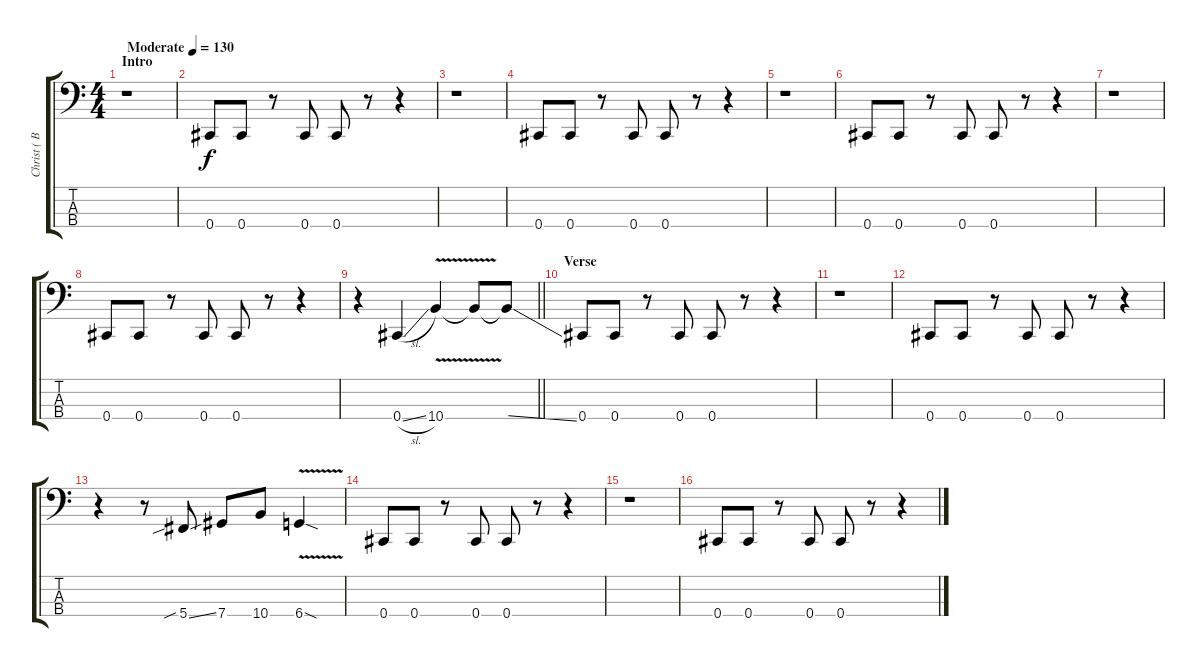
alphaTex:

\track ("Christ ( Bass )" "Christ ( B") {instrument slapbass1}
\staff {score tabs}
\tuning (Gb2 Db2 Ab1 Db1) {hide}
\ts (4 4)
\section ("" "Intro")
\tempo (130 "Moderate")
\clef f4
\ks c
r.1{dy f instrument slapbass1} |
0.4.8 0.4.8 r.8 0.4.8 0.4.8 r.8 r.4 |
r.1 |
0.4.8 0.4.8 r.8 0.4.8 0.4.8 r.8 r.4 |
r.1 |
0.4.8 0.4.8 r.8 0.4.8 0.4.8 r.8 r.4 |
r.1 |
0.4.8 0.4.8 r.8 0.4.8 0.4.8 r.8 r.4 |
\barLineRight lightlight
r.4 0.4{sl}.4 10.4{v}.4 10.4{t}.8 10.4{ss t}.8 |
\section ("" "Verse")
0.4.8 0.4.8 r.8 0.4.8 0.4.8 r.8 r.4 |
r.1 |
0.4.8 0.4.8 r.8 0.4.8 0.4.8 r.8 r.4 |
r.4 r.8 5.4{sib ss}.8 7.4.8 10.4.8 6.4{v sod}.4 |
0.4.8 0.4.8 r.8 0.4.8 0.4.8 r.8 r.4 |
r.1 |
0.4.8 0.4.8 r.8 0.4.8 0.4.8 r.8 r.4
